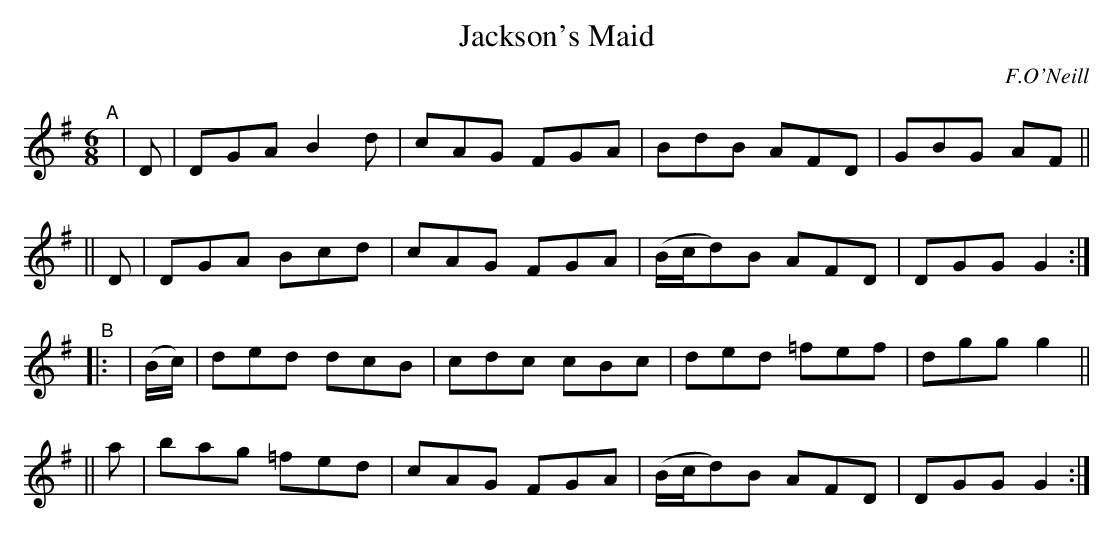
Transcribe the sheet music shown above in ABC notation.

X:1
T: Jackson's Maid
O: F.O'Neill
M: 6/8
L: 1/8
K: G
"^A"[|]\
|  D | DGA B2d | cAG FGA | BdB AFD | GBG AF ||
|| D | DGA Bcd | cAG FGA | (B/c/d)B AFD | DGG G2 :|
"^B"|: \
| (B/c/) | ded  dcB | cdc cBc | ded =fef | dgg g2 ||
|| a     | bag =fed | cAG FGA | (B/c/d)B AFD | DGG G2 :|
